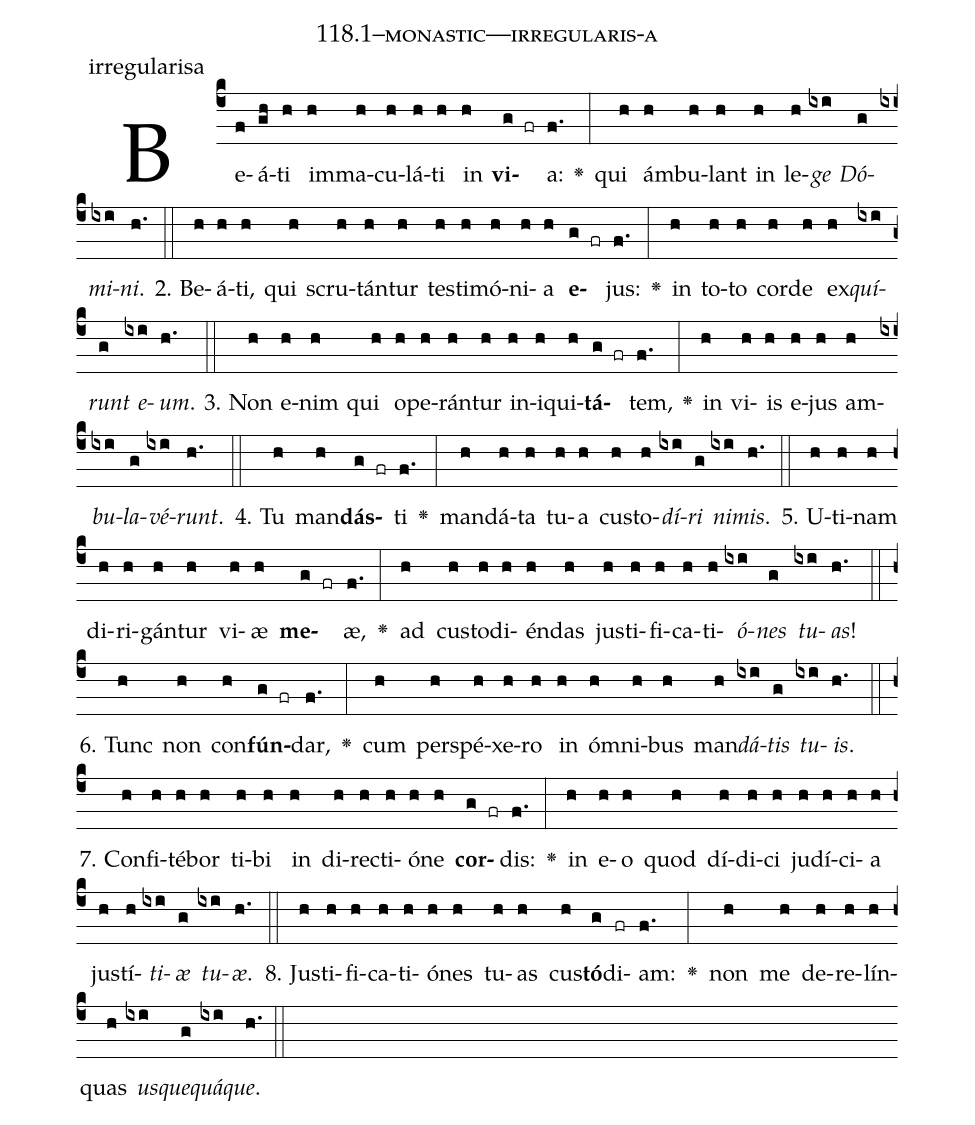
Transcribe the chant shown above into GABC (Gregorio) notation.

name: 118.1--monastic---irregularis-a;
annotation: irregularisa;
%%
(c4)Be(f)á(gh)ti(h) im(h)ma(h)cu(h)lá(h)ti(h) in(h) <b>vi</b>(g fr)a:(f.) <v>\greheightstar</v>(:) qui(h) ám(h)bu(h)lant(h) in(h) le(h)<i>ge</i>(ixi) <i>Dó</i>(g)<i>mi</i>(ixi)<i>ni</i>.(h.) (::)
2. Be(h)á(h)ti,(h) qui(h) scru(h)tán(h)tur(h) tes(h)ti(h)mó(h)ni(h)a(h) <b>e</b>(g fr)jus:(f.) <v>\greheightstar</v>(:) in(h) to(h)to(h) cor(h)de(h) ex(h)<i>quí</i>(ixi)<i>runt</i>(g) <i>e</i>(ixi)<i>um</i>.(h.) (::)
3. Non(h) e(h)nim(h) qui(h) o(h)pe(h)rán(h)tur(h) in(h)i(h)qui(h)<b>tá</b>(g fr)tem,(f.) <v>\greheightstar</v>(:) in(h) vi(h)is(h) e(h)jus(h) am(h)<i>bu</i>(ixi)<i>la</i>(g)<i>vé</i>(ixi)<i>runt</i>.(h.) (::)
4. Tu(h) man(h)<b>dás</b>(g fr)ti(f.) <v>\greheightstar</v>(:) man(h)dá(h)ta(h) tu(h)a(h) cus(h)to(h)<i>dí</i>(ixi)<i>ri</i>(g) <i>ni</i>(ixi)<i>mis</i>.(h.) (::)
5. U(h)ti(h)nam(h) di(h)ri(h)gán(h)tur(h) vi(h)æ(h) <b>me</b>(g fr)æ,(f.) <v>\greheightstar</v>(:) ad(h) cus(h)to(h)di(h)én(h)das(h) jus(h)ti(h)fi(h)ca(h)ti(h)<i>ó</i>(ixi)<i>nes</i>(g) <i>tu</i>(ixi)<i>as</i>!(h.) (::)
6. Tunc(h) non(h) con(h)<b>fún</b>(g fr)dar,(f.) <v>\greheightstar</v>(:) cum(h) per(h)spé(h)xe(h)ro(h) in(h) óm(h)ni(h)bus(h) man(h)<i>dá</i>(ixi)<i>tis</i>(g) <i>tu</i>(ixi)<i>is</i>.(h.) (::)
7. Con(h)fi(h)té(h)bor(h) ti(h)bi(h) in(h) di(h)rec(h)ti(h)ó(h)ne(h) <b>cor</b>(g fr)dis:(f.) <v>\greheightstar</v>(:) in(h) e(h)o(h) quod(h) dí(h)di(h)ci(h) ju(h)dí(h)ci(h)a(h) jus(h)tí(h)<i>ti</i>(ixi)<i>æ</i>(g) <i>tu</i>(ixi)<i>æ</i>.(h.) (::)
8. Jus(h)ti(h)fi(h)ca(h)ti(h)ó(h)nes(h) tu(h)as(h) cus(h)<b>tó</b>(g)di(fr)am:(f.) <v>\greheightstar</v>(:) non(h) me(h) de(h)re(h)lín(h)quas(h) <i>us</i>(ixi)<i>que</i>(g)<i>quá</i>(ixi)<i>que</i>.(h.) (::)
